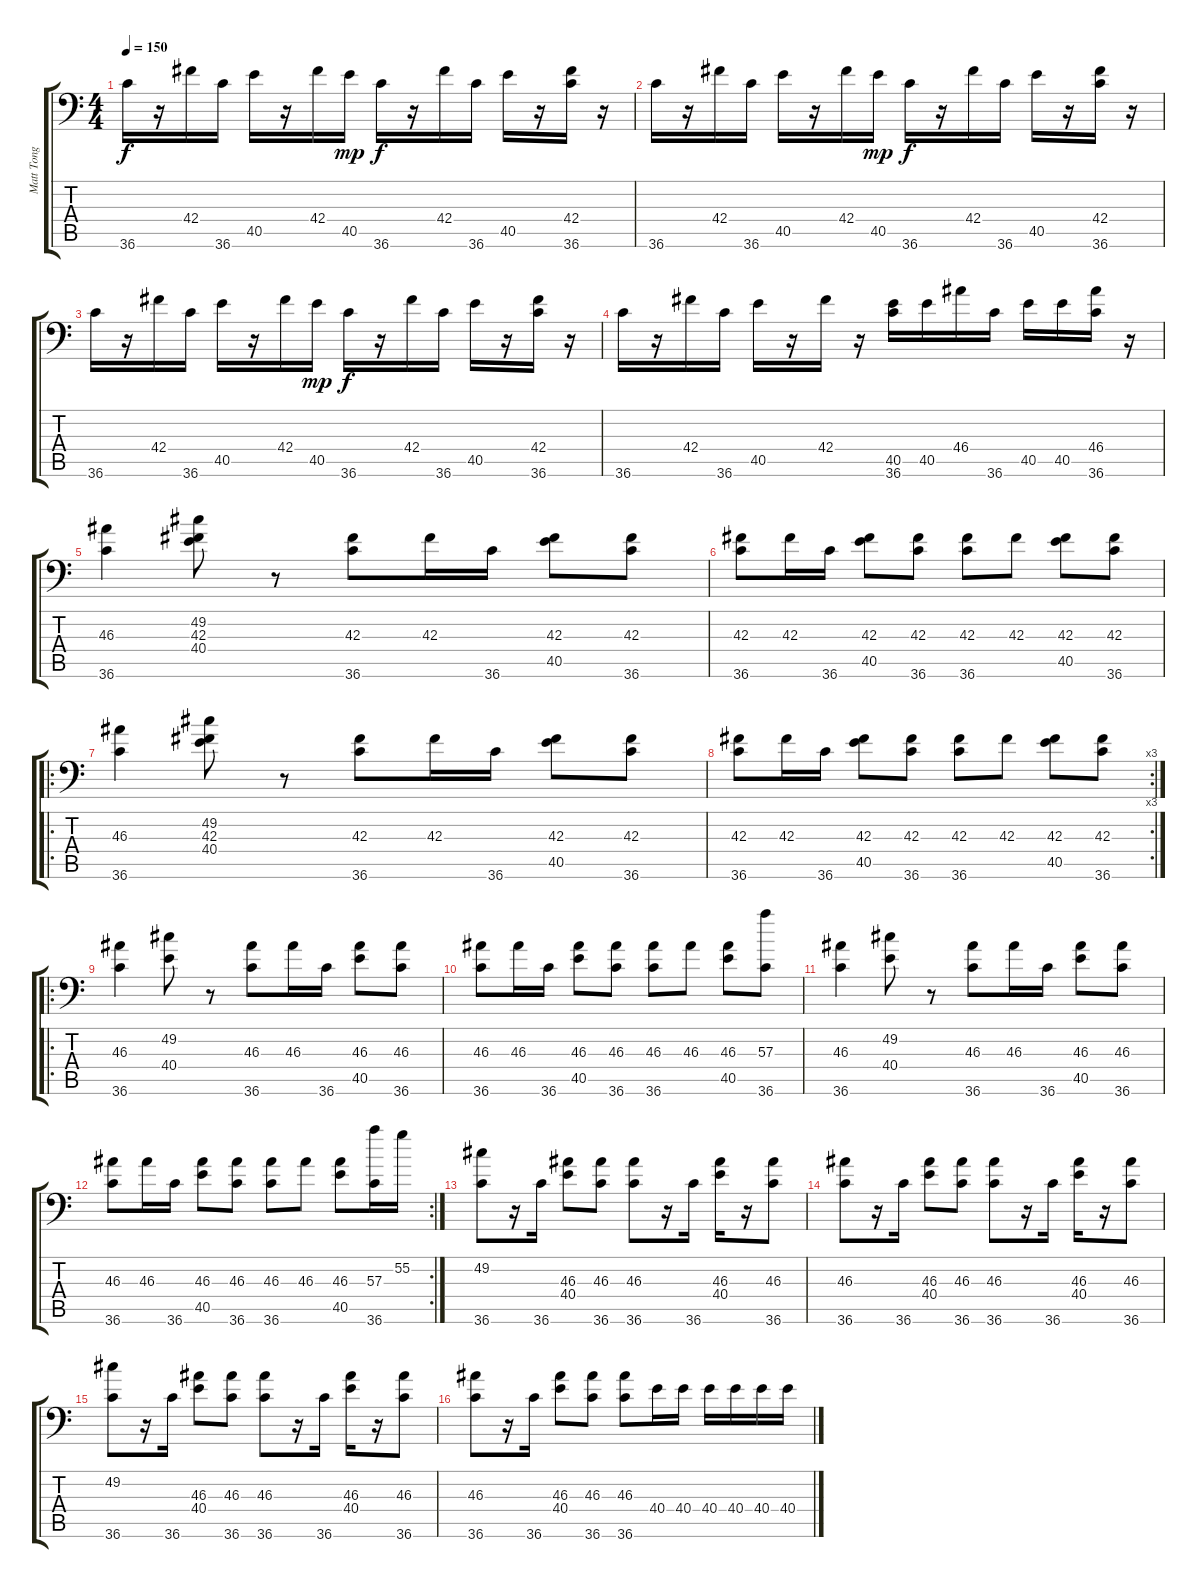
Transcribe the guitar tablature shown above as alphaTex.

\track ("Matt Tong" "Matt Tong") {instrument acousticgrandpiano}
\staff {score tabs}
\tuning (C-1 C-1 C-1 C-1 C-1 C-1) {hide}
\ts (4 4)
\tempo 150
\clef f4
\ks c
36.6.16{dy f} r.16 42.4.16 36.6.16 40.5.16 r.16 42.4.16 40.5.16{dy mp} 36.6.16{dy f} r.16 42.4.16 36.6.16 40.5.16 r.16 (42.4 36.6).16 r.16 |
36.6.16 r.16 42.4.16 36.6.16 40.5.16 r.16 42.4.16 40.5.16{dy mp} 36.6.16{dy f} r.16 42.4.16 36.6.16 40.5.16 r.16 (42.4 36.6).16 r.16 |
36.6.16 r.16 42.4.16 36.6.16 40.5.16 r.16 42.4.16 40.5.16{dy mp} 36.6.16{dy f} r.16 42.4.16 36.6.16 40.5.16 r.16 (42.4 36.6).16 r.16 |
36.6.16 r.16 42.4.16 36.6.16 40.5.16 r.16 42.4.16 r.16 (40.5 36.6).16 40.5.16 46.4.16 36.6.16 40.5.16 40.5.16 (46.4 36.6).16 r.16 |
(46.3 36.6).4 (49.2 42.3 40.4).8 r.8 (42.3 36.6).8 42.3.16 36.6.16 (42.3 40.5).8 (42.3 36.6).8 |
(42.3 36.6).8 42.3.16 36.6.16 (42.3 40.5).8 (42.3 36.6).8 (42.3 36.6).8 42.3.8 (42.3 40.5).8 (42.3 36.6).8 |
\ro
(46.3 36.6).4 (49.2 42.3 40.4).8 r.8 (42.3 36.6).8 42.3.16 36.6.16 (42.3 40.5).8 (42.3 36.6).8 |
\rc 3
(42.3 36.6).8 42.3.16 36.6.16 (42.3 40.5).8 (42.3 36.6).8 (42.3 36.6).8 42.3.8 (42.3 40.5).8 (42.3 36.6).8 |
\ro
(46.3 36.6).4 (49.2 40.4).8 r.8 (46.3 36.6).8 46.3.16 36.6.16 (46.3 40.5).8 (46.3 36.6).8 |
(46.3 36.6).8 46.3.16 36.6.16 (46.3 40.5).8 (46.3 36.6).8 (46.3 36.6).8 46.3.8 (46.3 40.5).8 (57.3 36.6).8 |
(46.3 36.6).4 (49.2 40.4).8 r.8 (46.3 36.6).8 46.3.16 36.6.16 (46.3 40.5).8 (46.3 36.6).8 |
\rc 2
(46.3 36.6).8 46.3.16 36.6.16 (46.3 40.5).8 (46.3 36.6).8 (46.3 36.6).8 46.3.8 (46.3 40.5).8 (57.3 36.6).16 55.2.16 |
(49.2 36.6).8 r.16 36.6.16 (46.3 40.4).8 (46.3 36.6).8 (46.3 36.6).8 r.16 36.6.16 (46.3 40.4).16 r.16 (46.3 36.6).8 |
(46.3 36.6).8 r.16 36.6.16 (46.3 40.4).8 (46.3 36.6).8 (46.3 36.6).8 r.16 36.6.16 (46.3 40.4).16 r.16 (46.3 36.6).8 |
(49.2 36.6).8 r.16 36.6.16 (46.3 40.4).8 (46.3 36.6).8 (46.3 36.6).8 r.16 36.6.16 (46.3 40.4).16 r.16 (46.3 36.6).8 |
(46.3 36.6).8 r.16 36.6.16 (46.3 40.4).8 (46.3 36.6).8 (46.3 36.6).8 40.4.16 40.4.16 40.4.16 40.4.16 40.4.16 40.4.16
